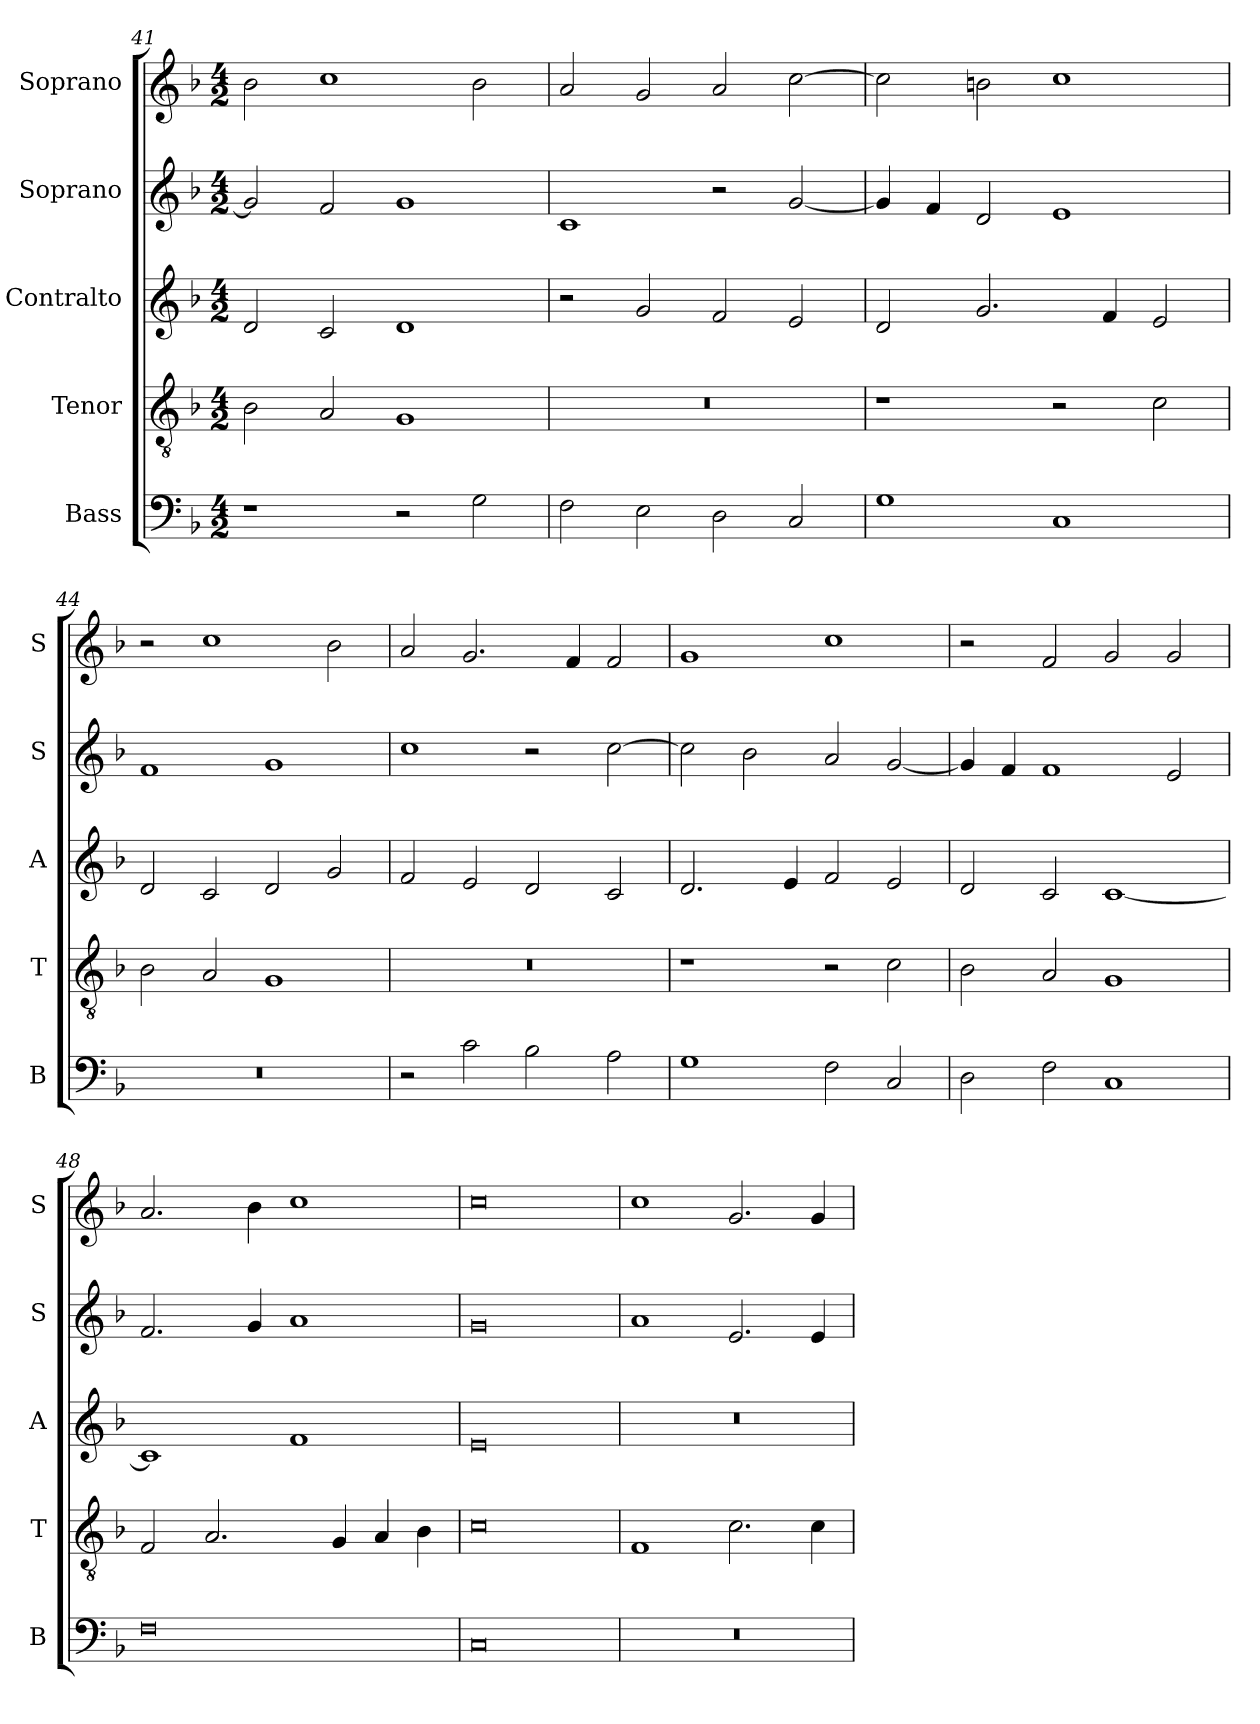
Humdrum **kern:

**kern	**kern	**kern	**kern	**kern
*part5	*part4	*part3	*part2	*part1
*staff5	*staff4	*staff3	*staff2	*staff1
*I"Bass	*I"Tenor	*I"Contralto	*I"Soprano	*I"Soprano
*I'B	*I'T	*I'A	*I'S	*I'S
*clefF4	*clefGv2	*clefG2	*clefG2	*clefG2
*k[b-]	*k[b-]	*k[b-]	*k[b-]	*k[b-]
*F:ion	*F:ion	*F:ion	*F:ion	*F:ion
*M4/2	*M4/2	*M4/2	*M4/2	*M4/2
=41	=41	=41	=41	=41
1r	2B-	2d	2g]	2b-
.	2A	2c	2f	1cc
2r	1G	1d	1g	.
2G	.	.	.	2b-
=42	=42	=42	=42	=42
2F	0r	2r	1c	2a
2E	.	2g	.	2g
2D	.	2f	2r	2a
2C	.	2e	[2g	[2cc
=43	=43	=43	=43	=43
1G	1r	2d	4g]	2cc]
.	.	.	4f	.
.	.	2.g	2d	2bn
1C	2r	.	1e	1cc
.	.	4f	.	.
.	2c	2e	.	.
=44	=44	=44	=44	=44
0r	2B-	2d	1f	2r
.	2A	2c	.	1cc
.	1G	2d	1g	.
.	.	2g	.	2b-
=45	=45	=45	=45	=45
2r	0r	2f	1cc	2a
2c	.	2e	.	2.g
2B-	.	2d	2r	.
.	.	.	.	4f
2A	.	2c	[2cc	2f
=46	=46	=46	=46	=46
1G	1r	2.d	2cc]	1g
.	.	.	2b-	.
.	.	4e	.	.
2F	2r	2f	2a	1cc
2C	2c	2e	[2g	.
=47	=47	=47	=47	=47
2D	2B-	2d	4g]	2r
.	.	.	4f	.
2F	2A	2c	1f	2f
1C	1G	[1c	.	2g
.	.	.	2e	2g
=48	=48	=48	=48	=48
0F	2F	1c]	2.f	2.a
.	2.A	.	.	.
.	.	.	4g	4b-
.	.	1f	1a	1cc
.	4G	.	.	.
.	4A	.	.	.
.	4B-	.	.	.
=49	=49	=49	=49	=49
0C	0c	0e	0g	0cc
=50	=50	=50	=50	=50
0r	1F	0r	1a	1cc
.	2.c	.	2.e	2.g
.	4c	.	4e	4g
=	=	=	=	=
*-	*-	*-	*-	*-
